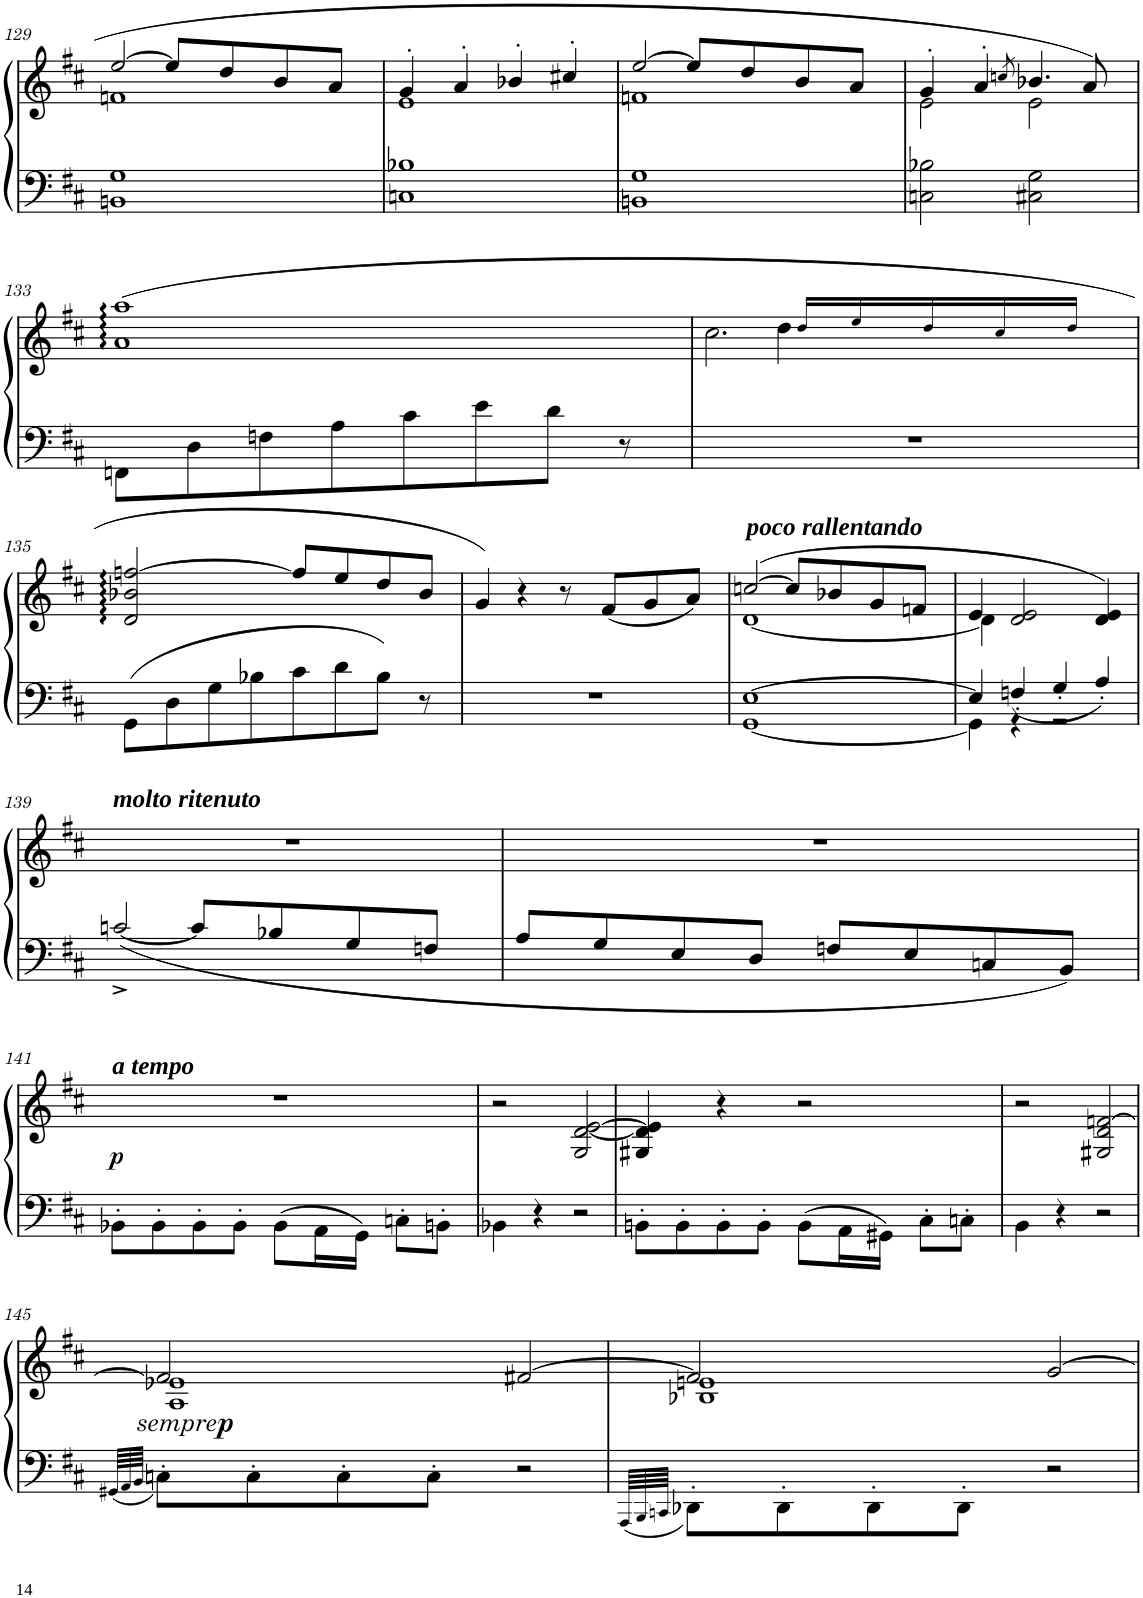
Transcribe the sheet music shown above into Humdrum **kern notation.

**kern	**kern	**dynam
*part1	*part1	*part1
*staff2	*staff1	*staff1/2
*I"Piano	*	*
*I'Pno	*	*
!!LO:PB:g=z
*clefF4	*clefG2	*
*k[f#c#]	*k[f#c#]	*
*M4/4	*M4/4	*
*met(c)	*met(c)	*
=129	=129	=129
*	*^	*
1BBn 1G	[2ee/	1fn	.
.	8ee/L]	.	.
.	8dd/	.	.
.	8b/	.	.
.	8a/J	.	.
=130	=130	=130	=130
1Cn 1B-X	4g'/	1e	.
.	4a'/	.	.
.	4b-X'/	.	.
.	4cc#X'/	.	.
=131	=131	=131	=131
1BBn 1G	[2ee/	1fn	.
.	8ee/L]	.	.
.	8dd/	.	.
.	8b/	.	.
.	8a/J	.	.
=132	=132	=132	=132
2Cn\ 2B-X\	4g'/	2e\	.
.	4a'/	.	.
.	8qccn/	.	.
2C#X\ 2G\	4.b-X/	2e\	.
.	8a/	.	.
*	*v	*v	*
!!LO:LB:g=z
=133	=133	=133
8FFn\L	(1a 1aa	.
8D\	.	.
8Fn\	.	.
8A\	.	.
8c#\	.	.
8e\	.	.
8d\J	.	.
8r	.	.
=134	=134	=134
*	*^	*
1r	2.cc#\	2.ryy	.
*	*	*Xtuplet	*
.	4dd\	20dd!/LL	.
.	.	20ee!/	.
.	.	20dd!/	.
.	.	20cc#!/	.
.	.	20dd!/JJ	.
*	*v	*v	*
!!LO:LB:g=z
=135	=135	=135
*k[f#c#]	*k[f#c#]	*
8GG\L	2d/ 2b-X/ [2ffn/	.
8D\	.	.
8G\	.	.
8B-X\	.	.
8c#\	8ff/L]	.
8d\	8ee/	.
8B-\J	8dd/	.
8r	8b-/J	.
=136	=136	=136
1r	4g/)	.
.	4r	.
.	8r	.
.	(8f#/L	.
.	8g/	.
.	8a/J)	.
=137	=137	=137
*^	*^	*
!	!	!LO:TX:a:Bi:t=poco rallentando	!	!
[1E	[1GG	([2ccn/	[1d	.
.	.	8cc/L]	.	.
.	.	8b-X/	.	.
.	.	8g/	.	.
.	.	8fn/J	.	.
=138	=138	=138	=138	=138
4E/]	4GG\]	4e/	4d\]	.
4Fn'</	4r	2d/ 2e/	2.ryy	.
4G'</	2r	.	.	.
4A'</	.	4d/ 4e/)	.	.
*v	*v	*	*	*
*	*v	*v	*
!!LO:LB:g=z
=139	=139	=139
!	!LO:TX:a:Bi:t=molto ritenuto	!
[2cn^/	1r	.
8c/L]	.	.
8B-X/	.	.
8G/	.	.
8Fn/J	.	.
=140	=140	=140
8A/L	1r	.
8G/	.	.
8E/	.	.
8D/J	.	.
8Fn/L	.	.
8E/	.	.
8Cn/	.	.
8BB/J	.	.
!!LO:LB:g=z
=141	=141	=141
!	!LO:TX:a:Bi:t=a tempo	!
!	!	!LO:DY:b
8BB-X'\L	1r	p
8BB-'\	.	.
8BB-'\	.	.
8BB-'\J	.	.
8BB-\L	.	.
16AA\L	.	.
16GG\JJ	.	.
8Cn'\L	.	.
8BBn'\J	.	.
=142	=142	=142
4BB-X\	2r	.
4r	.	.
2r	2G/ [2d/ [2e/	.
=143	=143	=143
8BBn'\L	4G#X/ 4d/] 4e/]	.
8BB'\	.	.
8BB'\	4r	.
8BB'\J	.	.
8BB\L	2r	.
16AA\L	.	.
16GG#X\JJ	.	.
8C#'\L	.	.
8Cn'\J	.	.
=144	=144	=144
4BB\	2r	.
4r	.	.
2r	2G#X/ 2d/ [2fn/	.
!!LO:LB:g=z
=145	=145	=145
64qGG#X/LLLL	.	.
64qAA/	.	.
64qBB/JJJJ	.	.
*	*^	*
!	!LO:TX:b:i:t=sempre	!	!
8Cn'\L	2f/]	1A 1e-X	.
8C'\	.	.	.
8C'\	.	.	.
8C'\J	.	.	.
2r	[2f#X/	.	.
=146	=146	=146	=146
64qAAA/LLLL	.	.	.
64qBBB/	.	.	.
64qCCn/JJJJ	.	.	.
8DD-X'\L	2f#/]	1B-X 1en	.
8DD-'\	.	.	.
8DD-'\	.	.	.
8DD-'\J	.	.	.
2r	[2g/	.	.
*	*v	*v	*
=	=	=
*-	*-	*-
